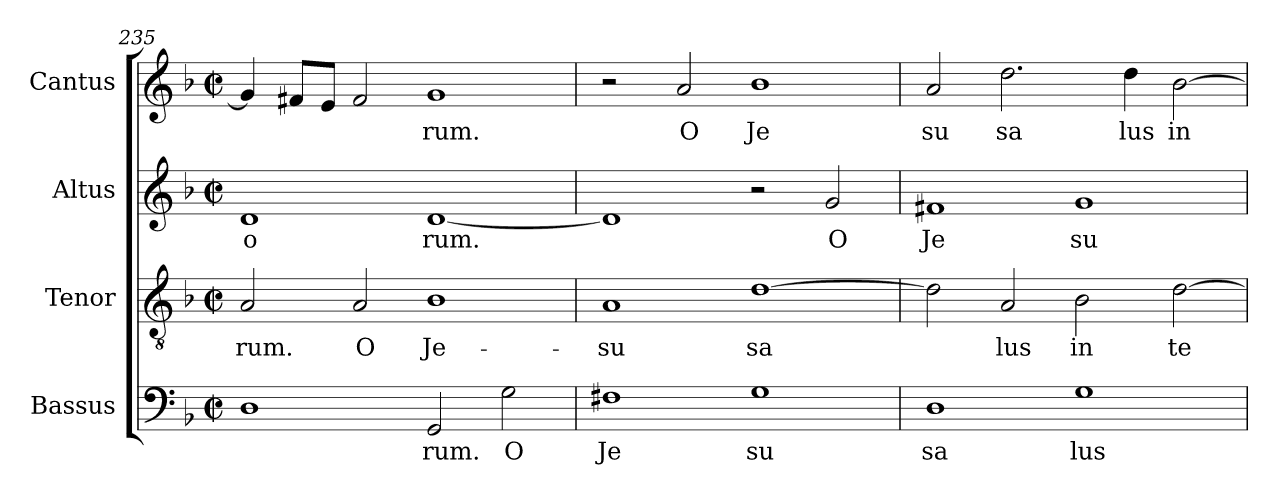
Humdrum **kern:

**kern	**text	**kern	**text	**kern	**text	**kern	**text
*part4	*part4	*part3	*part3	*part2	*part2	*part1	*part1
*staff4	*staff4	*staff3	*staff3	*staff2	*staff2	*staff1	*staff1
*I"Bassus	*	*I"Tenor	*	*I"Altus	*	*I"Cantus	*
*I'Bassus	*	*I'Tenor	*	*I'Altus	*	*I'Cantus	*
*clefF4	*	*clefGv2	*	*clefG2	*	*clefG2	*
*k[b-]	*	*k[b-]	*	*k[b-]	*	*k[b-]	*
*F:	*	*F:	*	*F:	*	*F:	*
*M2/2	*	*M2/2	*	*M2/2	*	*M2/2	*
*met(c|)	*	*met(c|)	*	*met(c|)	*	*met(c|)	*
=235	=235	=235	=235	=235	=235	=235	=235
!	!LO:LY:b:cj	!	!LO:LY:b:cj	!	!LO:LY:b:cj	!	!LO:LY:b:cj
1D	.	2A/	-rum.	1d	o	4g/]	.
!	!	!	!	!	!	!	!LO:LY:b:cj
.	.	.	.	.	.	8f#/L	.
!	!	!	!	!	!	!	!LO:LY:b:cj
.	.	.	.	.	.	8e/J	.
!	!	!	!LO:LY:b:cj	!	!	!	!LO:LY:b:cj
.	.	2A/	O	.	.	2f#/	.
!	!LO:LY:b:cj	!	!LO:LY:b:cj	!	!LO:LY:b:cj	!	!LO:LY:b:cj
2GG/	rum.	1B-	Je-	[<1d	rum.	1g	rum.
!	!LO:LY:b:cj	!	!	!	!	!	!
2G\	O	.	.	.	.	.	.
=236	=236	=236	=236	=236	=236	=236	=236
!	!LO:LY:b:cj	!	!LO:LY:b:cj	!	!LO:LY:b:cj	!	!
1F#X	Je	1A	-su	1d]	.	2r	.
!	!	!	!	!	!	!	!LO:LY:b:cj
.	.	.	.	.	.	2a/	O
!	!LO:LY:b:cj	!	!LO:LY:b:cj	!	!	!	!LO:LY:b:cj
1G	su	[>1d	sa-	2r	.	1b-	Je
!	!	!	!	!	!LO:LY:b:cj	!	!
.	.	.	.	2g/	O	.	.
=237	=237	=237	=237	=237	=237	=237	=237
!	!LO:LY:b:cj	!	!LO:LY:b:cj	!	!LO:LY:b:cj	!	!LO:LY:b:cj
1D	sa	2d\]	--	1f#X	Je	2a/	su
!	!	!	!LO:LY:b:cj	!	!	!	!LO:LY:b:cj
.	.	2A/	-lus	.	.	2.dd\	sa
!	!LO:LY:b:cj	!	!LO:LY:b:cj	!	!LO:LY:b:cj	!	!
1G	lus	2B-\	in	1g	su	.	.
!	!	!	!	!	!	!	!LO:LY:b:cj
.	.	.	.	.	.	4dd\	lus
!	!	!	!LO:LY:b:cj	!	!	!	!LO:LY:b:cj
.	.	[>2d\	te	.	.	[>2b-\	in
=	=	=	=	=	=	=	=
*-	*-	*-	*-	*-	*-	*-	*-
